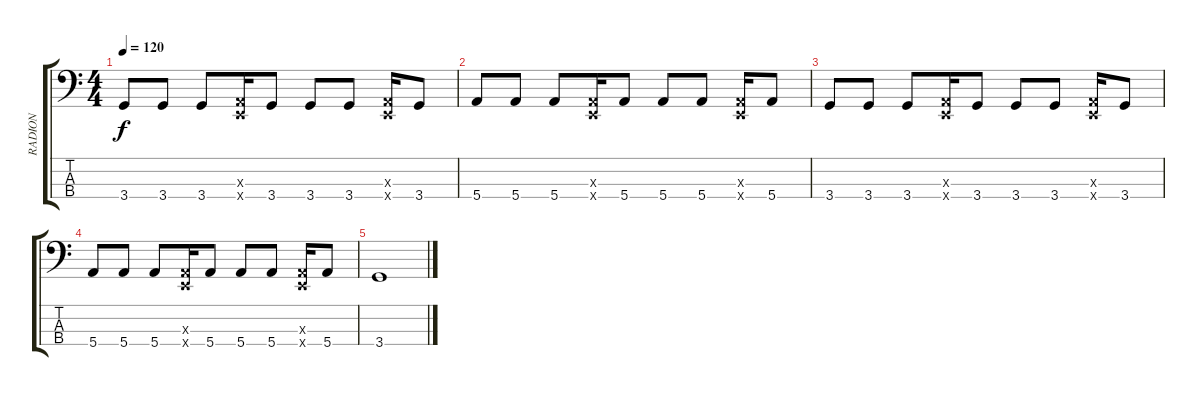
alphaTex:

\track ("RADION" "RADION") {instrument electricbassfinger}
\staff {score tabs}
\tuning (G2 D2 A1 E1) {hide}
\ts (4 4)
\tempo 120
\clef f4
\ks c
3.4.8{dy f} 3.4.8 3.4.8 (0.3{x} 0.4{x}).16 3.4.8 3.4.8 3.4.8 (0.3{x} 0.4{x}).16 3.4.8 |
5.4.8 5.4.8 5.4.8 (0.3{x} 0.4{x}).16 5.4.8 5.4.8 5.4.8 (0.3{x} 0.4{x}).16 5.4.8 |
3.4.8 3.4.8 3.4.8 (0.3{x} 0.4{x}).16 3.4.8 3.4.8 3.4.8 (0.3{x} 0.4{x}).16 3.4.8 |
5.4.8 5.4.8 5.4.8 (0.3{x} 0.4{x}).16 5.4.8 5.4.8 5.4.8 (0.3{x} 0.4{x}).16 5.4.8 |
3.4.1
